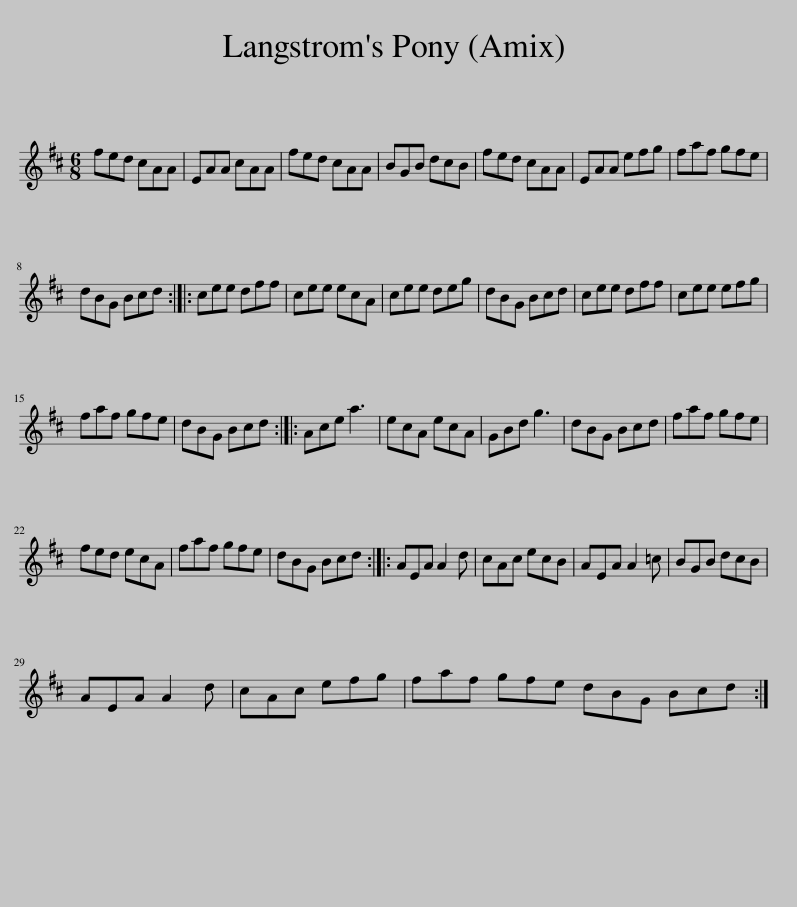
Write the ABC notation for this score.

X:1
L:1/8
M:6/8
I:linebreak $
K:D
V:1 treble
V:1
 fed cAA | EAA cAA | fed cAA | BGB dcB | fed cAA | %5
 EAA efg | faf gfe |$ dBG Bcd :: cee dff | cee ecA | %10
 cee deg | dBG Bcd | cee dff | cee efg |$ faf gfe | %15
 dBG Bcd :: Ace a3 | ecA ecA | GBd g3 | dBG Bcd | %20
 faf gfe |$ fed ecA | faf gfe | dBG Bcd :: AEA A2 d | %25
 cAc ecB | AEA A2 =c | BGB dcB |$ AEA A2 d | cAc efg | %30
 faf gfe dBG Bcd :| %31
